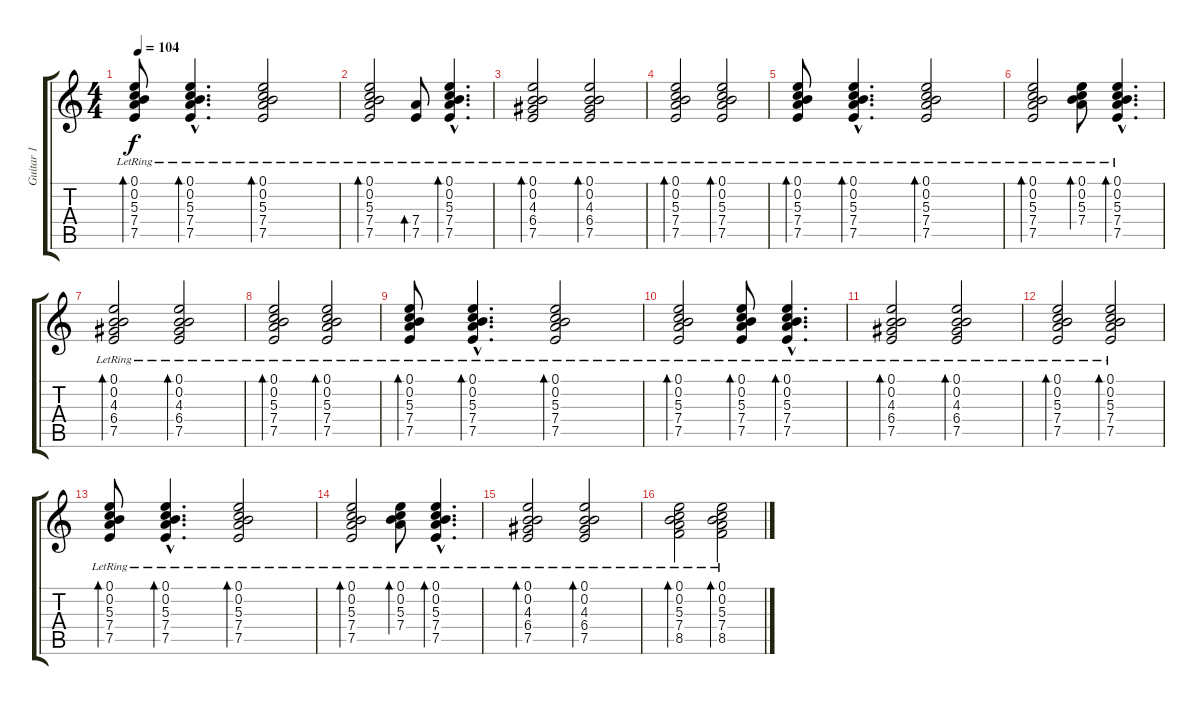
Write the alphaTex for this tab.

\track ("Guitar 1" "Guitar 1") {instrument acousticguitarnylon}
\staff {score tabs}
\tuning (E4 B3 G3 D3 A2 E2) {hide}
\ts (4 4)
\tempo 104
\clef g2
\ks c
(0.1{lr} 0.2{lr} 5.3{lr} 7.4{lr} 7.5{lr}).8{bd 30 dy f} (0.1{hac lr} 0.2{hac lr} 5.3{hac lr} 7.4{hac lr} 7.5{hac lr}).4{d bd 30} (0.1{lr} 0.2{lr} 5.3{lr} 7.4{lr} 7.5{lr}).2{bd 30} |
(0.1{lr} 0.2{lr} 5.3{lr} 7.4{lr} 7.5{lr}).2{bd 30} (7.4{lr} 7.5{lr}).8{bd 60} (0.1{hac lr} 0.2{hac lr} 5.3{hac lr} 7.4{hac lr} 7.5{hac lr}).4{d bd 30} |
(0.1{lr} 0.2{lr} 4.3{lr} 6.4{lr} 7.5{lr}).2{bd 120} (0.1{lr} 0.2{lr} 4.3{lr} 6.4{lr} 7.5{lr}).2{bd 30} |
(0.1{lr} 0.2{lr} 5.3{lr} 7.4{lr} 7.5{lr}).2{bd 30} (0.1{lr} 0.2{lr} 5.3{lr} 7.4{lr} 7.5{lr}).2{bd 30} |
(0.1{lr} 0.2{lr} 5.3{lr} 7.4{lr} 7.5{lr}).8{bd 30} (0.1{hac lr} 0.2{hac lr} 5.3{hac lr} 7.4{hac lr} 7.5{hac lr}).4{d bd 30} (0.1{lr} 0.2{lr} 5.3{lr} 7.4{lr} 7.5{lr}).2{bd 30} |
(0.1{lr} 0.2{lr} 5.3{lr} 7.4{lr} 7.5{lr}).2{bd 30} (0.1{lr} 0.2{lr} 5.3{lr} 7.4{lr}).8{bd 30} (0.1{hac lr} 0.2{hac lr} 5.3{hac lr} 7.4{hac lr} 7.5{hac lr}).4{d bd 30} |
(0.1{lr} 0.2{lr} 4.3{lr} 6.4{lr} 7.5{lr}).2{bd 120} (0.1{lr} 0.2{lr} 4.3{lr} 6.4{lr} 7.5{lr}).2{bd 30} |
(0.1{lr} 0.2{lr} 5.3{lr} 7.4{lr} 7.5{lr}).2{bd 30} (0.1{lr} 0.2{lr} 5.3{lr} 7.4{lr} 7.5{lr}).2{bd 30} |
(0.1{lr} 0.2{lr} 5.3{lr} 7.4{lr} 7.5{lr}).8{bd 30} (0.1{hac lr} 0.2{hac lr} 5.3{hac lr} 7.4{hac lr} 7.5{hac lr}).4{d bd 30} (0.1{lr} 0.2{lr} 5.3{lr} 7.4{lr} 7.5{lr}).2{bd 30} |
(0.1{lr} 0.2{lr} 5.3{lr} 7.4{lr} 7.5{lr}).2{bd 30} (0.1{lr} 0.2{lr} 5.3{lr} 7.4{lr} 7.5{lr}).8{bd 30} (0.1{hac lr} 0.2{hac lr} 5.3{hac lr} 7.4{hac lr} 7.5{hac lr}).4{d bd 30} |
(0.1{lr} 0.2{lr} 4.3{lr} 6.4{lr} 7.5{lr}).2{bd 120} (0.1{lr} 0.2{lr} 4.3{lr} 6.4{lr} 7.5{lr}).2{bd 30} |
(0.1{lr} 0.2{lr} 5.3{lr} 7.4{lr} 7.5{lr}).2{bd 30} (0.1{lr} 0.2{lr} 5.3{lr} 7.4{lr} 7.5{lr}).2{bd 30} |
(0.1{lr} 0.2{lr} 5.3{lr} 7.4{lr} 7.5{lr}).8{bd 30} (0.1{hac lr} 0.2{hac lr} 5.3{hac lr} 7.4{hac lr} 7.5{hac lr}).4{d bd 30} (0.1{lr} 0.2{lr} 5.3{lr} 7.4{lr} 7.5{lr}).2{bd 30} |
(0.1{lr} 0.2{lr} 5.3{lr} 7.4{lr} 7.5{lr}).2{bd 30} (0.1{lr} 0.2{lr} 5.3{lr} 7.4{lr}).8{bd 30} (0.1{hac lr} 0.2{hac lr} 5.3{hac lr} 7.4{hac lr} 7.5{hac lr}).4{d bd 30} |
(0.1{lr} 0.2{lr} 4.3{lr} 6.4{lr} 7.5{lr}).2{bd 120} (0.1{lr} 0.2{lr} 4.3{lr} 6.4{lr} 7.5{lr}).2{bd 30} |
(0.1{lr} 0.2{lr} 5.3{lr} 7.4{lr} 8.5{lr}).2{bd 30} (0.1{lr} 0.2{lr} 5.3{lr} 7.4{lr} 8.5{lr}).2{bd 30}
